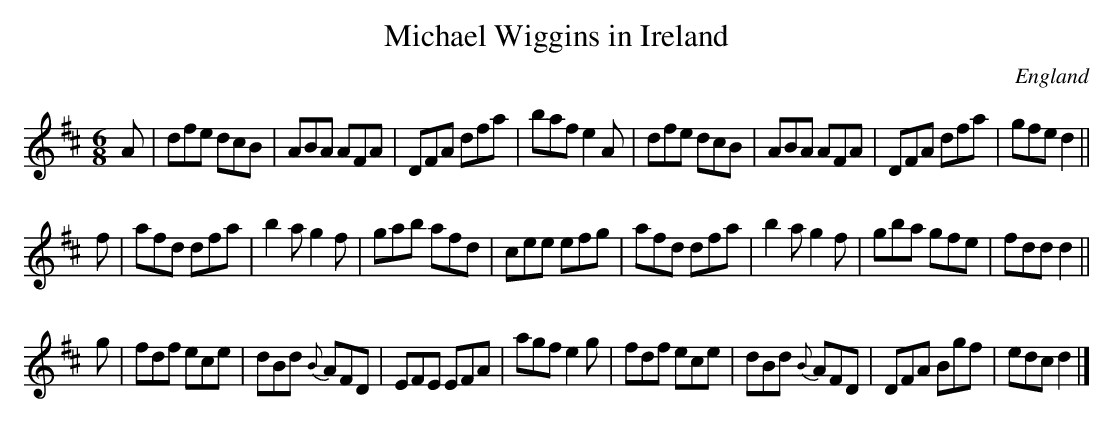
X:1
T:Michael Wiggins in Ireland
L:1/8
M:6/8
O:England
K:D
A | \
dfe dcB | ABA AFA | DFA dfa | baf e2A | \
dfe dcB | ABA AFA | DFA dfa | gfe d2 ||
f | \
afd dfa | b2a g2f | gab afd | cee efg | \
afd dfa | b2a g2f | gba gfe | fdd d2 ||
g | \
fdf ece | dBd {B}AFD | EFE EFA | agf e2g | \
fdf ece | dBd {B}AFD | DFA Bgf | edc d2 |]
